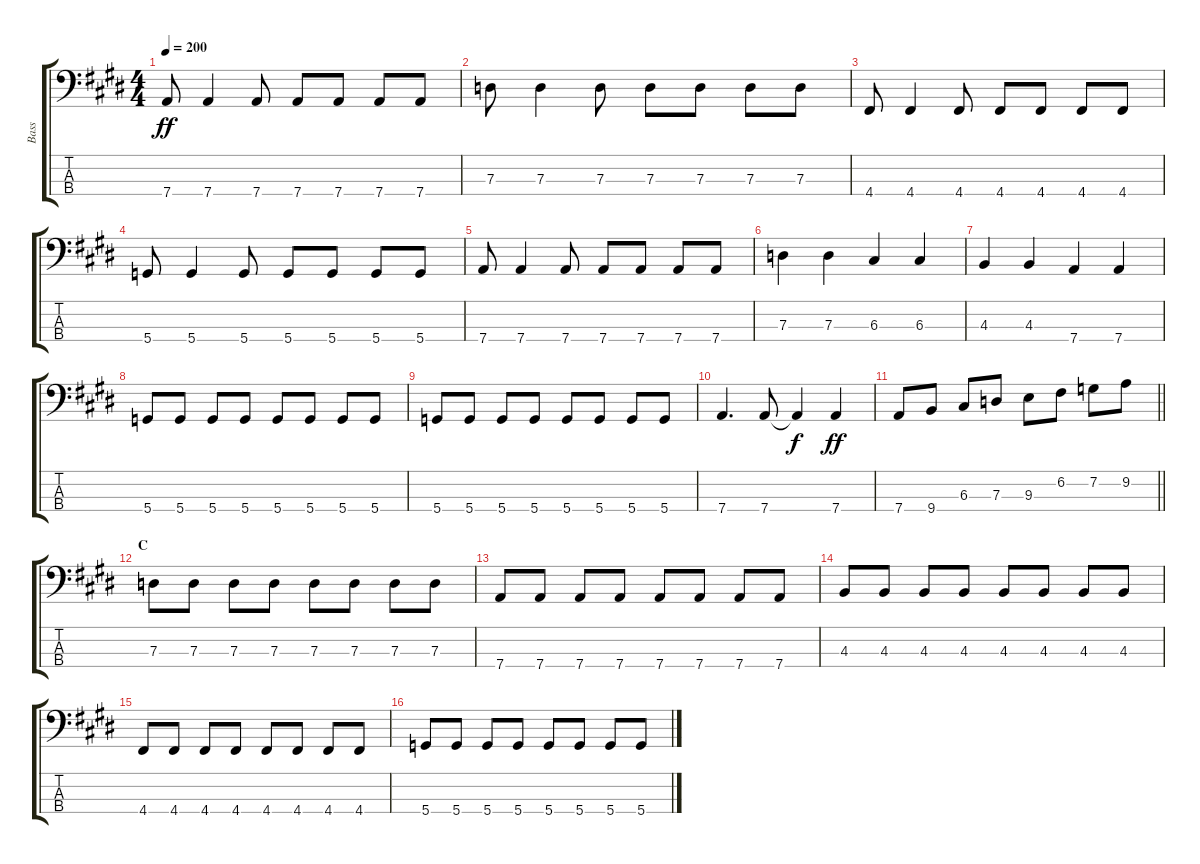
\track ("Bass" "Bass") {instrument electricbasspick}
\staff {score tabs}
\tuning (F2 C2 G1 D1) {hide}
\ts (4 4)
\tempo 200
\clef f4
\ks e
7.4.8{dy ff} 7.4.4 7.4.8 7.4.8 7.4.8 7.4.8 7.4.8 |
7.3.8 7.3.4 7.3.8 7.3.8 7.3.8 7.3.8 7.3.8 |
4.4.8 4.4.4 4.4.8 4.4.8 4.4.8 4.4.8 4.4.8 |
5.4.8 5.4.4 5.4.8 5.4.8 5.4.8 5.4.8 5.4.8 |
7.4.8 7.4.4 7.4.8 7.4.8 7.4.8 7.4.8 7.4.8 |
7.3.4 7.3.4 6.3.4 6.3.4 |
4.3.4 4.3.4 7.4.4 7.4.4 |
5.4.8 5.4.8 5.4.8 5.4.8 5.4.8 5.4.8 5.4.8 5.4.8 |
5.4.8 5.4.8 5.4.8 5.4.8 5.4.8 5.4.8 5.4.8 5.4.8 |
7.4.4{d} 7.4.8 7.4{t}.4{dy f} 7.4.4{dy ff} |
\barLineRight lightlight
7.4.8 9.4.8 6.3.8 7.3.8 9.3.8 6.2.8 7.2.8 9.2.8 |
\section ("" "C")
7.3.8 7.3.8 7.3.8 7.3.8 7.3.8 7.3.8 7.3.8 7.3.8 |
7.4.8 7.4.8 7.4.8 7.4.8 7.4.8 7.4.8 7.4.8 7.4.8 |
4.3.8 4.3.8 4.3.8 4.3.8 4.3.8 4.3.8 4.3.8 4.3.8 |
4.4.8 4.4.8 4.4.8 4.4.8 4.4.8 4.4.8 4.4.8 4.4.8 |
5.4.8 5.4.8 5.4.8 5.4.8 5.4.8 5.4.8 5.4.8 5.4.8
